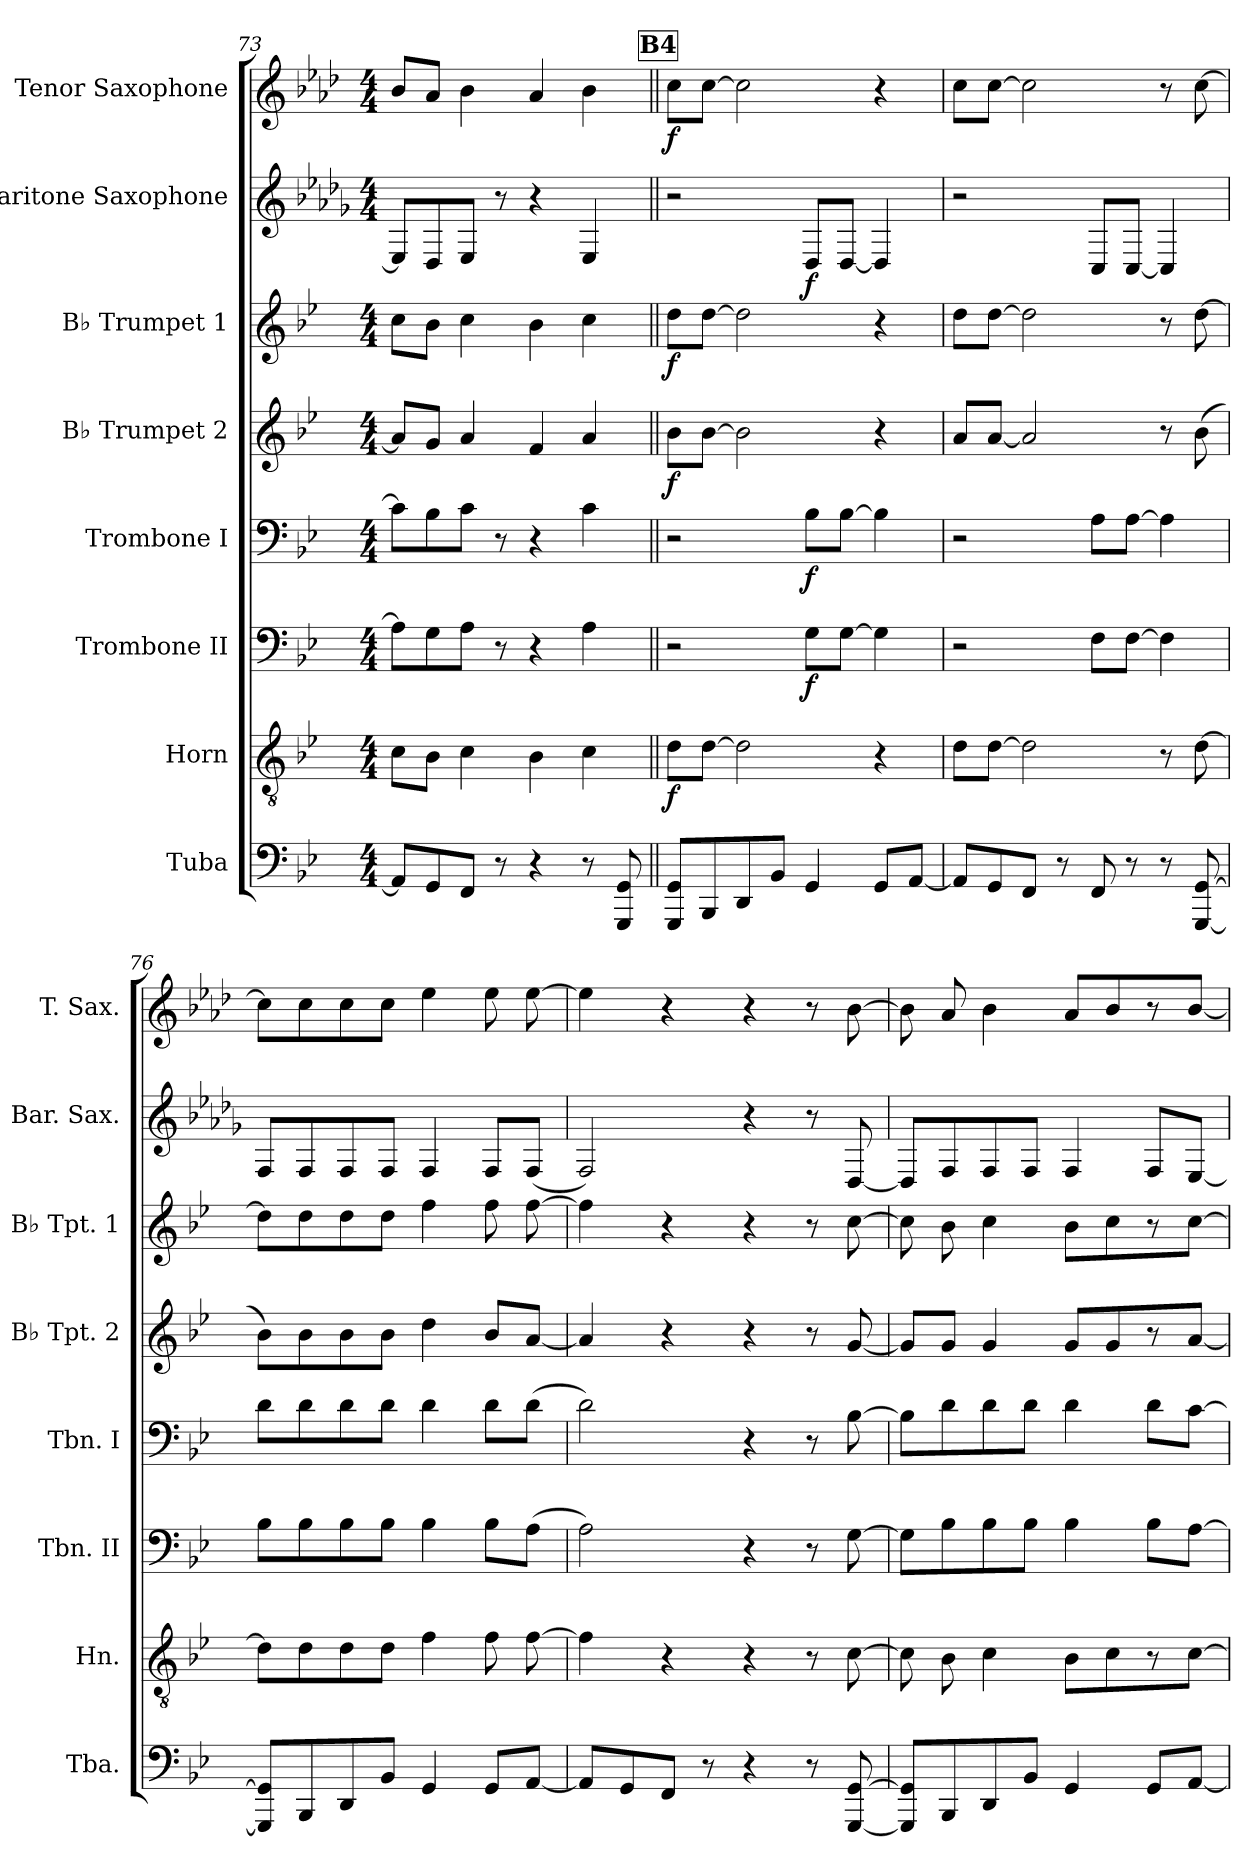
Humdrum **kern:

**kern	**kern	**dynam	**kern	**dynam	**kern	**dynam	**kern	**dynam	**kern	**dynam	**kern	**dynam	**kern	**dynam
*part8	*part7	*part7	*part6	*part6	*part5	*part5	*part4	*part4	*part3	*part3	*part2	*part2	*part1	*part1
*staff8	*staff7	*staff7	*staff6	*staff6	*staff5	*staff5	*staff4	*staff4	*staff3	*staff3	*staff2	*staff2	*staff1	*staff1
*I"Tuba	*I"Horn	*	*I"Trombone II	*	*I"Trombone I	*	*I"B♭ Trumpet 2	*	*I"B♭ Trumpet 1	*	*I"Baritone Saxophone	*	*I"Tenor Saxophone	*
*I'Tba.	*I'Hn.	*	*I'Tbn. II	*	*I'Tbn. I	*	*I'B♭ Tpt. 2	*	*I'B♭ Tpt. 1	*	*I'Bar. Sax.	*	*I'T. Sax.	*
*clefF4	*clefGv2	*	*clefF4	*	*clefF4	*	*clefG2	*	*clefG2	*	*clefG2	*	*clefG2	*
*	*ITrd1c2	*	*	*	*	*	*ITrd1c2	*	*ITrd1c2	*	*ITrd12c21	*	*ITrd8c14	*
*k[b-e-]	*k[b-e-a-d-]	*	*k[b-e-]	*	*k[b-e-]	*	*k[b-e-a-d-]	*	*k[b-e-a-d-]	*	*k[b-e-a-d-g-]	*	*k[b-e-a-d-]	*
*M4/4	*M4/4	*	*M4/4	*	*M4/4	*	*M4/4	*	*M4/4	*	*M4/4	*	*M4/4	*
=73	=73	=73	=73	=73	=73	=73	=73	=73	=73	=73	=73	=73	=73	=73
8AAL]	8B-L	.	8AL]	.	8cL]	.	8gL]	.	8b-L	.	8EE-L]	.	8B-L	.
8GG	8A-J	.	8G	.	8B-	.	8fJ	.	8a-J	.	8DD-	.	8A-J	.
8FFJ	4B-	.	8AJ	.	8cJ	.	4g	.	4b-	.	8EE-J	.	4B-	.
8r	.	.	8r	.	8r	.	.	.	.	.	8r	.	.	.
4r	4A-	.	4r	.	4r	.	4e-	.	4a-	.	4r	.	4A-	.
8r	4B-	.	4A	.	4c	.	4g	.	4b-	.	4EE-	.	4B-	.
8GGG 8GG	.	.	.	.	.	.	.	.	.	.	.	.	.	.
!!LO:REH:place=s1:a:B:fs=14:t=B4
=74||	=74||	=74||	=74||	=74||	=74||	=74||	=74||	=74||	=74||	=74||	=74||	=74||	=74||	=74||
!	!	!LO:DY:b	!	!	!	!	!	!LO:DY:b	!	!LO:DY:b	!	!	!	!LO:DY:b
8GGG 8GGL	8cL	f	2r	.	2r	.	8a-L	f	8ccL	f	2r	.	8cL	f
8BBB-	[8cJ	.	.	.	.	.	[8a-J	.	[8ccJ	.	.	.	[8cJ	.
8DD	2c]	.	.	.	.	.	2a-]	.	2cc]	.	.	.	2c]	.
8BB-J	.	.	.	.	.	.	.	.	.	.	.	.	.	.
!	!	!	!	!LO:DY:b	!	!LO:DY:b	!	!	!	!	!	!LO:DY:b	!	!
4GG	.	.	8GL	f	8B-L	f	.	.	.	.	8DD-L	f	.	.
.	.	.	[8GJ	.	[8B-J	.	.	.	.	.	[8DD-J	.	.	.
8GGL	4r	.	4G]	.	4B-]	.	4r	.	4r	.	4DD-]	.	4r	.
[8AAJ	.	.	.	.	.	.	.	.	.	.	.	.	.	.
=75	=75	=75	=75	=75	=75	=75	=75	=75	=75	=75	=75	=75	=75	=75
8AAL]	8cL	.	2r	.	2r	.	8gL	.	8ccL	.	2r	.	8cL	.
8GG	[8cJ	.	.	.	.	.	[8gJ	.	[8ccJ	.	.	.	[8cJ	.
8FFJ	2c]	.	.	.	.	.	2g]	.	2cc]	.	.	.	2c]	.
8r	.	.	.	.	.	.	.	.	.	.	.	.	.	.
8FF	.	.	8FL	.	8AL	.	.	.	.	.	8CCL	.	.	.
8r	.	.	[8FJ	.	[8AJ	.	.	.	.	.	[8CCJ	.	.	.
8r	8r	.	4F]	.	4A]	.	8r	.	8r	.	4CC]	.	8r	.
[8GGG [8GG	[8c	.	.	.	.	.	(>8a-	.	[8cc	.	.	.	[8c	.
=76	=76	=76	=76	=76	=76	=76	=76	=76	=76	=76	=76	=76	=76	=76
8GGG] 8GG]L	8cL]	.	8B-L	.	8dL	.	8a-L)	.	8ccL]	.	8FFL	.	8cL]	.
8BBB-	8c	.	8B-	.	8d	.	8a-	.	8cc	.	8FF	.	8c	.
8DD	8c	.	8B-	.	8d	.	8a-	.	8cc	.	8FF	.	8c	.
8BB-J	8cJ	.	8B-J	.	8dJ	.	8a-J	.	8ccJ	.	8FFJ	.	8cJ	.
4GG	4e-	.	4B-	.	4d	.	4cc	.	4ee-	.	4FF	.	4e-	.
8GGL	8e-	.	8B-L	.	8dL	.	8a-L	.	8ee-	.	8FFL	.	8e-	.
[8AAJ	[8e-	.	(>8AJ	.	(>8dJ	.	[8gJ	.	[8ee-	.	(>8FFJ	.	[8e-	.
=77	=77	=77	=77	=77	=77	=77	=77	=77	=77	=77	=77	=77	=77	=77
8AAL]	4e-]	.	2A)	.	2d)	.	4g]	.	4ee-]	.	2FF)	.	4e-]	.
8GG	.	.	.	.	.	.	.	.	.	.	.	.	.	.
8FFJ	4r	.	.	.	.	.	4r	.	4r	.	.	.	4r	.
8r	.	.	.	.	.	.	.	.	.	.	.	.	.	.
4r	4r	.	4r	.	4r	.	4r	.	4r	.	4r	.	4r	.
8r	8r	.	8r	.	8r	.	8r	.	8r	.	8r	.	8r	.
[8GGG [8GG	[8B-	.	[8G	.	[8B-	.	[8f	.	[8b-	.	[8DD-	.	[8B-	.
=78	=78	=78	=78	=78	=78	=78	=78	=78	=78	=78	=78	=78	=78	=78
8GGG] 8GG]L	8B-]	.	8GL]	.	8B-L]	.	8fL]	.	8b-]	.	8DD-L]	.	8B-]	.
8BBB-	8A-	.	8B-	.	8d	.	8fJ	.	8a-	.	8FF	.	8A-	.
8DD	4B-	.	8B-	.	8d	.	4f	.	4b-	.	8FF	.	4B-	.
8BB-J	.	.	8B-J	.	8dJ	.	.	.	.	.	8FFJ	.	.	.
4GG	8A-L	.	4B-	.	4d	.	8fL	.	8a-L	.	4FF	.	8A-L	.
.	8B-	.	.	.	.	.	8f	.	8b-	.	.	.	8B-	.
8GGL	8r	.	8B-L	.	8dL	.	8r	.	8r	.	8FFL	.	8r	.
[8AAJ	[8B-J	.	[8AJ	.	[8cJ	.	[8gJ	.	[8b-J	.	[8EE-J	.	[8B-J	.
=	=	=	=	=	=	=	=	=	=	=	=	=	=	=
*-	*-	*-	*-	*-	*-	*-	*-	*-	*-	*-	*-	*-	*-	*-
